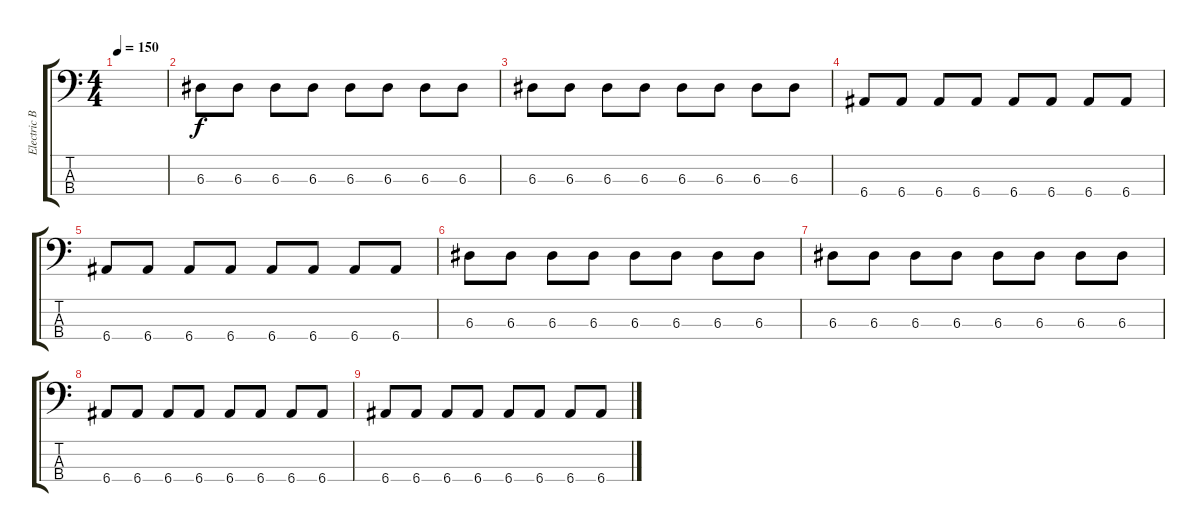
\track ("Electric Bass" "Electric B") {instrument electricbassfinger}
\staff {score tabs}
\tuning (G2 D2 A1 E1) {hide}
\ts (4 4)
\tempo 150
\clef f4
\ks c
|
6.3.8 6.3.8 6.3.8 6.3.8 6.3.8 6.3.8 6.3.8 6.3.8 |
6.3.8 6.3.8 6.3.8 6.3.8 6.3.8 6.3.8 6.3.8 6.3.8 |
6.4.8 6.4.8 6.4.8 6.4.8 6.4.8 6.4.8 6.4.8 6.4.8 |
6.4.8 6.4.8 6.4.8 6.4.8 6.4.8 6.4.8 6.4.8 6.4.8 |
6.3.8 6.3.8 6.3.8 6.3.8 6.3.8 6.3.8 6.3.8 6.3.8 |
6.3.8 6.3.8 6.3.8 6.3.8 6.3.8 6.3.8 6.3.8 6.3.8 |
6.4.8 6.4.8 6.4.8 6.4.8 6.4.8 6.4.8 6.4.8 6.4.8 |
6.4.8 6.4.8 6.4.8 6.4.8 6.4.8 6.4.8 6.4.8 6.4.8
